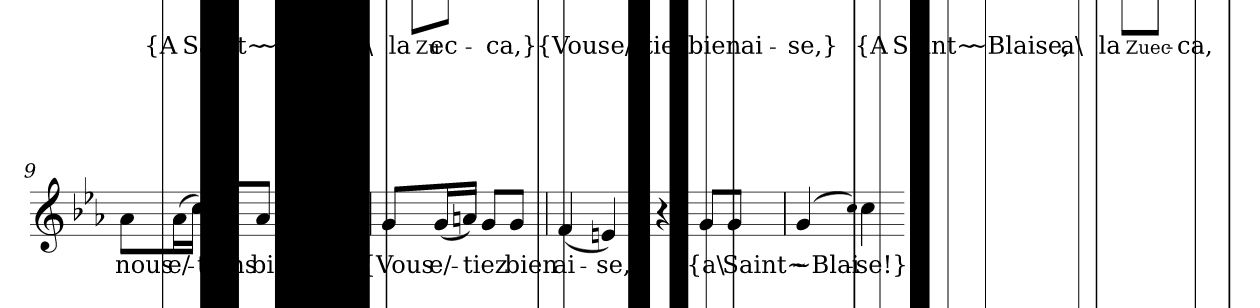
**kern	**text
*part1	*part1
*staff1	*staff1
*clefG2	*
*k[b-e-a-]	*
*M2/4	*
=3	=3
8g/L	{A
(16g/L	Saint~
16a-/JJ)	.
8g/L	~Blaise,
8g/J	a\
=4	=4
8g/L	la
(qg	Zu-
8cc/J)	-ec-
4cc	-ca,}
=5	=5
8g/L	{Vous
(16g/L	e/-
16a-/JJ)	.
8g/L	-tiez
8b-/J	bien
=6	=6
[4b-	ai-
8b-]	-se,}
8r	.
=7	=7
8a-/L	{A
(16a-/L	Saint~
16b-/JJ)	.
8a-/L	~Blaise,
8a-/J	a\
=8	=8
8f/L	la
(qf	Zuec-
8f/J)	.
4g	-ca,
=9	=9
8a-\L	nous
(16a-\L	e/-
16cc\JJ)	.
8a-/L	-tions
8a-/J	bien
=10	=10
2g	la\!}
=11	=11
8g/L	{Vous
(16g/L	e/-
16an/JJ)	.
8g/L	-tiez
8g/J	bien
=12	=12
(4f	ai-
4en)	-se,}
=13	=13
4r	.
8g/L	{a\
8g/J	Saint~
=14	=14
(4g	~Blai-
qcc)	.
4cc	-se!}
=-	=-
*-	*-
